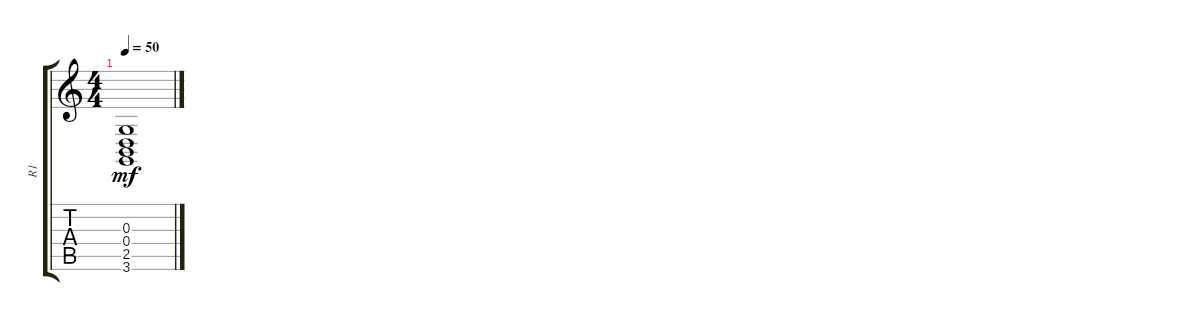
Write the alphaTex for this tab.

\track ("R1" "R1") {instrument honkytonkpiano}
\staff {score tabs}
\tuning (E4 B3 G3 D3 A2 E2) {hide}
\ts (4 4)
\tempo 50
\clef g2
\ks c
(0.3 0.4 2.5 3.6).1{dy mf}
